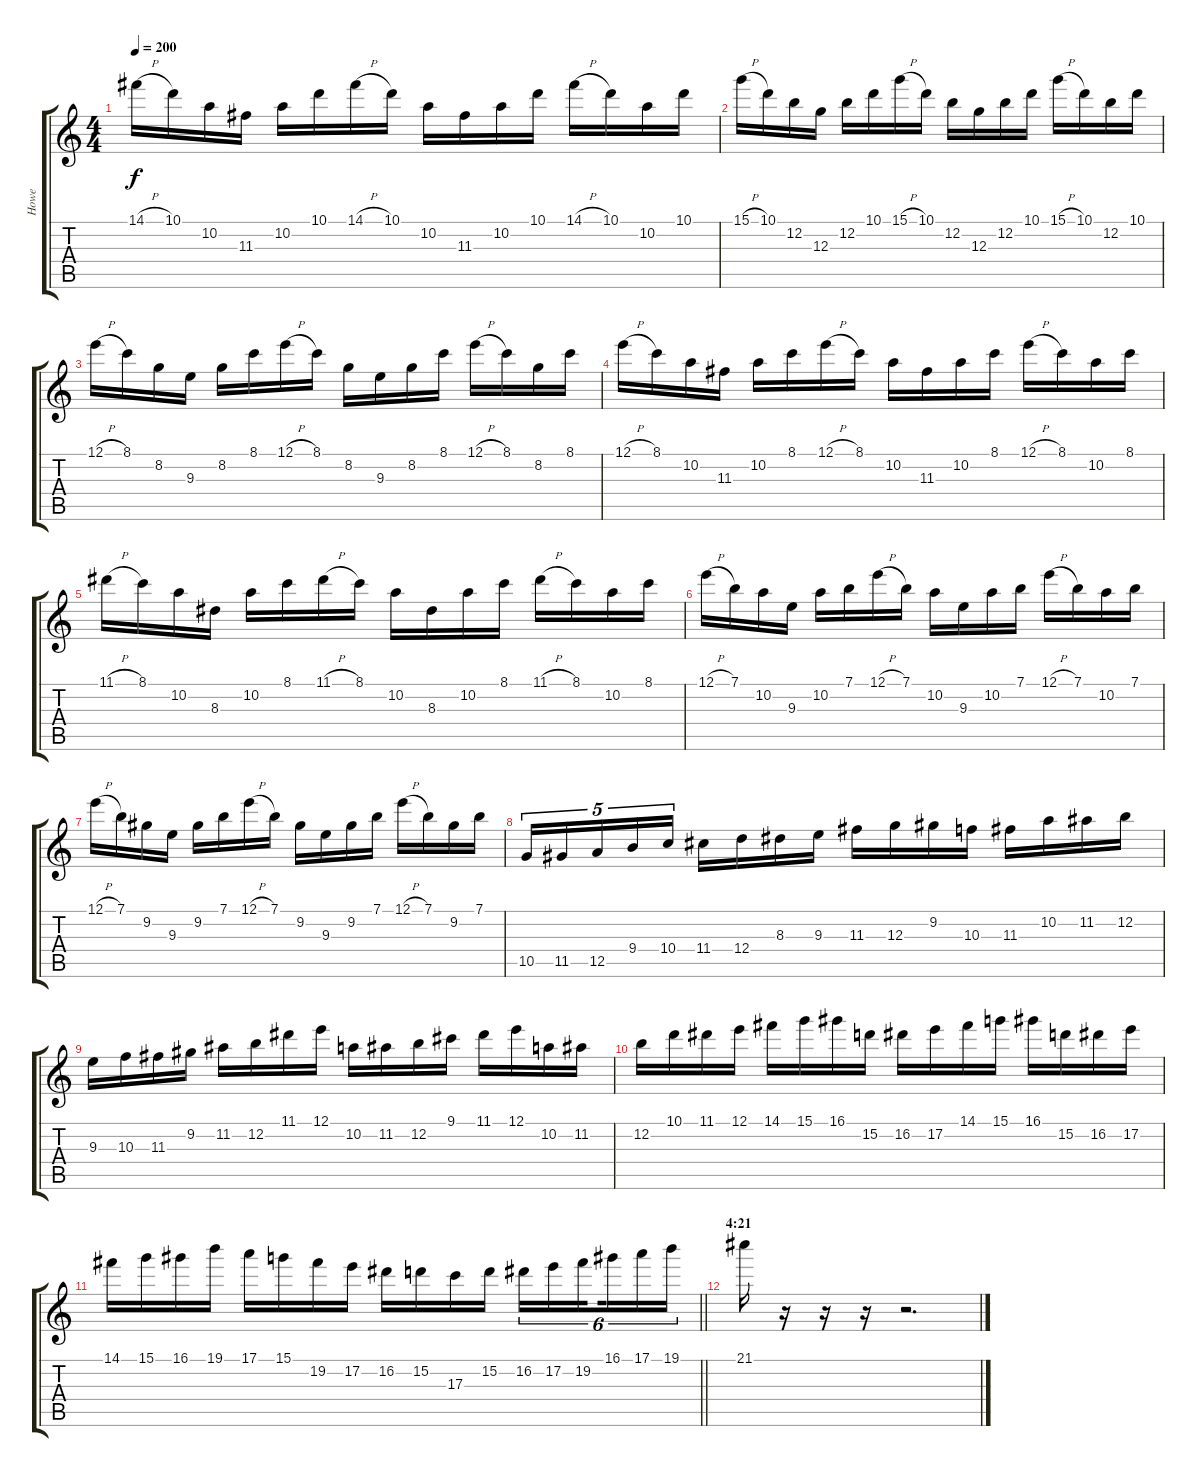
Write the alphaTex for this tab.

\track ("Howe" "Howe") {instrument distortionguitar}
\staff {score tabs}
\tuning (E4 B3 G3 D3 A2 E2) {hide}
\ts (4 4)
\tempo 200
\clef g2
\ks c
14.1{h}.16{dy f} 10.1.16 10.2.16 11.3.16 10.2.16 10.1.16 14.1{h}.16 10.1.16 10.2.16 11.3.16 10.2.16 10.1.16 14.1{h}.16 10.1.16 10.2.16 10.1.16 |
15.1{h}.16 10.1.16 12.2.16 12.3.16 12.2.16 10.1.16 15.1{h}.16 10.1.16 12.2.16 12.3.16 12.2.16 10.1.16 15.1{h}.16 10.1.16 12.2.16 10.1.16 |
12.1{h}.16 8.1.16 8.2.16 9.3.16 8.2.16 8.1.16 12.1{h}.16 8.1.16 8.2.16 9.3.16 8.2.16 8.1.16 12.1{h}.16 8.1.16 8.2.16 8.1.16 |
12.1{h}.16 8.1.16 10.2.16 11.3.16 10.2.16 8.1.16 12.1{h}.16 8.1.16 10.2.16 11.3.16 10.2.16 8.1.16 12.1{h}.16 8.1.16 10.2.16 8.1.16 |
11.1{h}.16 8.1.16 10.2.16 8.3.16 10.2.16 8.1.16 11.1{h}.16 8.1.16 10.2.16 8.3.16 10.2.16 8.1.16 11.1{h}.16 8.1.16 10.2.16 8.1.16 |
12.1{h}.16 7.1.16 10.2.16 9.3.16 10.2.16 7.1.16 12.1{h}.16 7.1.16 10.2.16 9.3.16 10.2.16 7.1.16 12.1{h}.16 7.1.16 10.2.16 7.1.16 |
12.1{h}.16 7.1.16 9.2.16 9.3.16 9.2.16 7.1.16 12.1{h}.16 7.1.16 9.2.16 9.3.16 9.2.16 7.1.16 12.1{h}.16 7.1.16 9.2.16 7.1.16 |
10.5.16{tu (5 4)} 11.5.16{tu (5 4)} 12.5.16{tu (5 4)} 9.4.16{tu (5 4)} 10.4.16{tu (5 4)} 11.4.16 12.4.16 8.3.16 9.3.16 11.3.16 12.3.16 9.2.16 10.3.16 11.3.16 10.2.16 11.2.16 12.2.16 |
9.3.16 10.3.16 11.3.16 9.2.16 11.2.16 12.2.16 11.1.16 12.1.16 10.2.16 11.2.16 12.2.16 9.1.16 11.1.16 12.1.16 10.2.16 11.2.16 |
12.2.16 10.1.16 11.1.16 12.1.16 14.1.16 15.1.16 16.1.16 15.2.16 16.2.16 17.2.16 14.1.16 15.1.16 16.1.16 15.2.16 16.2.16 17.2.16 |
\barLineRight lightlight
14.1.16 15.1.16 16.1.16 19.1.16 17.1.16 15.1.16 19.2.16 17.2.16 16.2.16 15.2.16 17.3.16 15.2.16 16.2.16{tu (6 4)} 17.2.16{tu (6 4)} 19.2.16{tu (6 4) beam splitsecondary} 16.1.16{tu (6 4)} 17.1.16{tu (6 4)} 19.1.16{tu (6 4)} |
\section ("" "4:21")
21.1.16 r.16 r.16 r.16 r.2{d}
